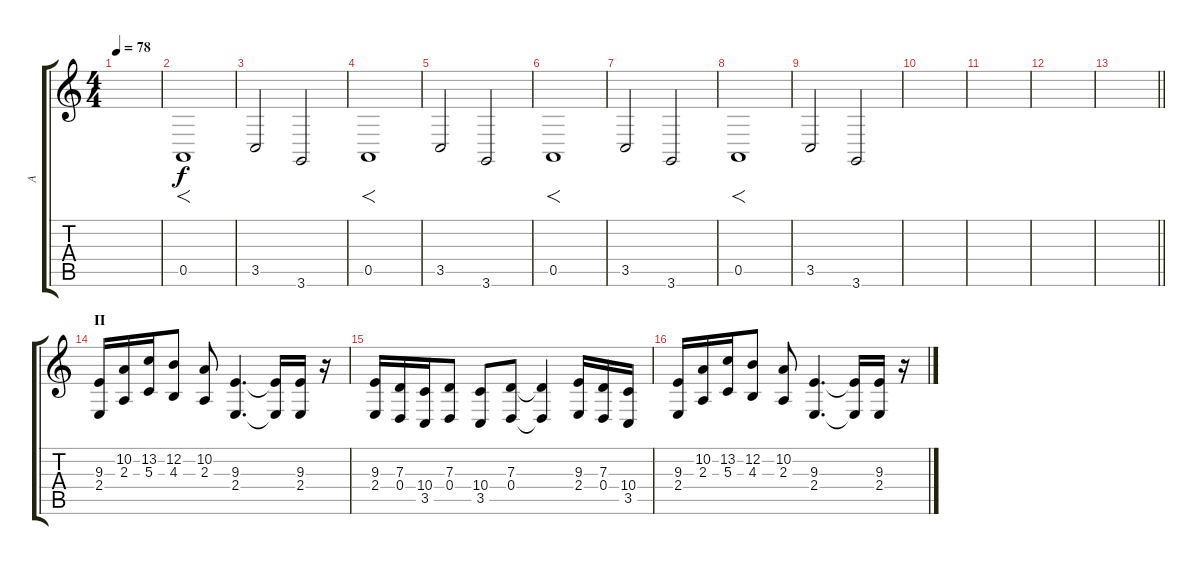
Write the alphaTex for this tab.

\track ("А" "А") {instrument accordion}
\staff {score tabs}
\tuning (E4 B3 G3 D3 A2 E2) {hide}
\ts (4 4)
\tempo 78
\clef g2
\ks c
|
0.5.1{f volume 13} |
3.5.2 3.6.2 |
0.5.1{f} |
3.5.2 3.6.2 |
0.5.1{f} |
3.5.2 3.6.2 |
0.5.1{f} |
3.5.2 3.6.2 |
|
|
|
\barLineRight lightlight
|
\section ("" "П")
(9.3 2.4).16 (10.2 2.3).16 (13.2 5.3).16 (12.2 4.3).8 (10.2 2.3).8 (9.3 2.4).4{d} (9.3{t} 2.4{t}).16 (9.3 2.4).16 r.16 |
(9.3 2.4).16 (7.3 0.4).16 (10.4 3.5).16 (7.3 0.4).8 (10.4 3.5).8 (7.3 0.4).8 (7.3{t} 0.4{t}).4 (9.3 2.4).16 (7.3 0.4).16 (10.4 3.5).16 |
(9.3 2.4).16 (10.2 2.3).16 (13.2 5.3).16 (12.2 4.3).8 (10.2 2.3).8 (9.3 2.4).4{d} (9.3{t} 2.4{t}).16 (9.3 2.4).16 r.16
